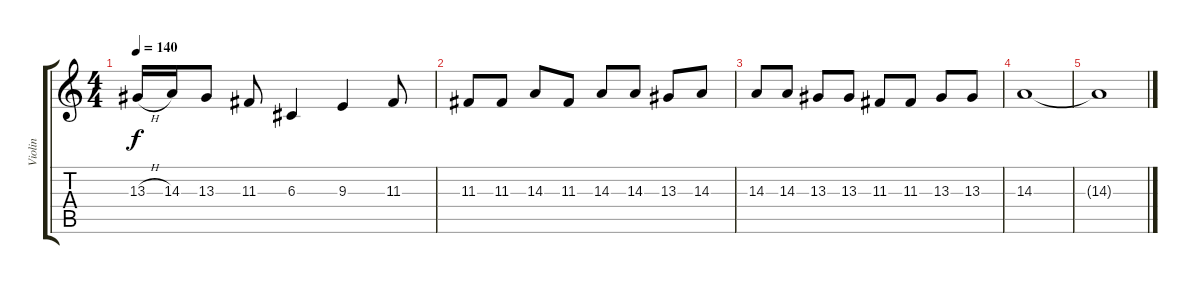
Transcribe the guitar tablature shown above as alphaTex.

\track ("Violin" "Violin") {instrument violin}
\staff {score tabs}
\tuning (E4 B3 G3 D3 A2 E2) {hide}
\ts (4 4)
\tempo 140
\clef g2
\ks c
13.3{h}.16{dy f} 14.3.16 13.3.8 11.3.8 6.3.4 9.3.4 11.3.8 |
11.3.8 11.3.8 14.3.8 11.3.8 14.3.8 14.3.8 13.3.8 14.3.8 |
14.3.8 14.3.8 13.3.8 13.3.8 11.3.8 11.3.8 13.3.8 13.3.8 |
14.3.1 |
14.3{t}.1
